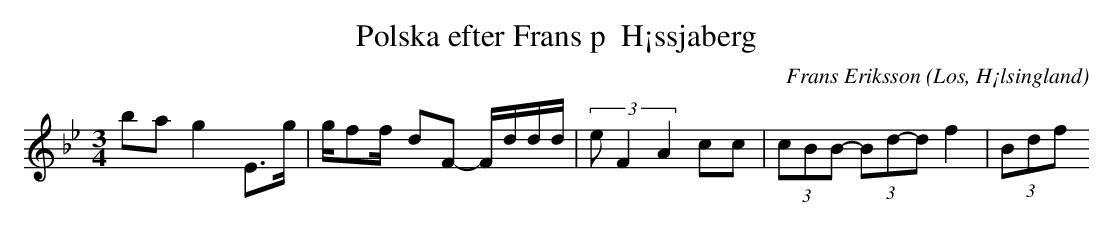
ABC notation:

X:1
T:Polska efter Frans p  H¡ssjaberg
O:Los, H¡lsingland
M:3/4
C:Frans Eriksson
K:Bb
ba g2 E>g |g/ff/- dF- F/d/d/d/|(3eF2A2 cc| (3cBB -(3Bd-d f2|-(3Bdf
